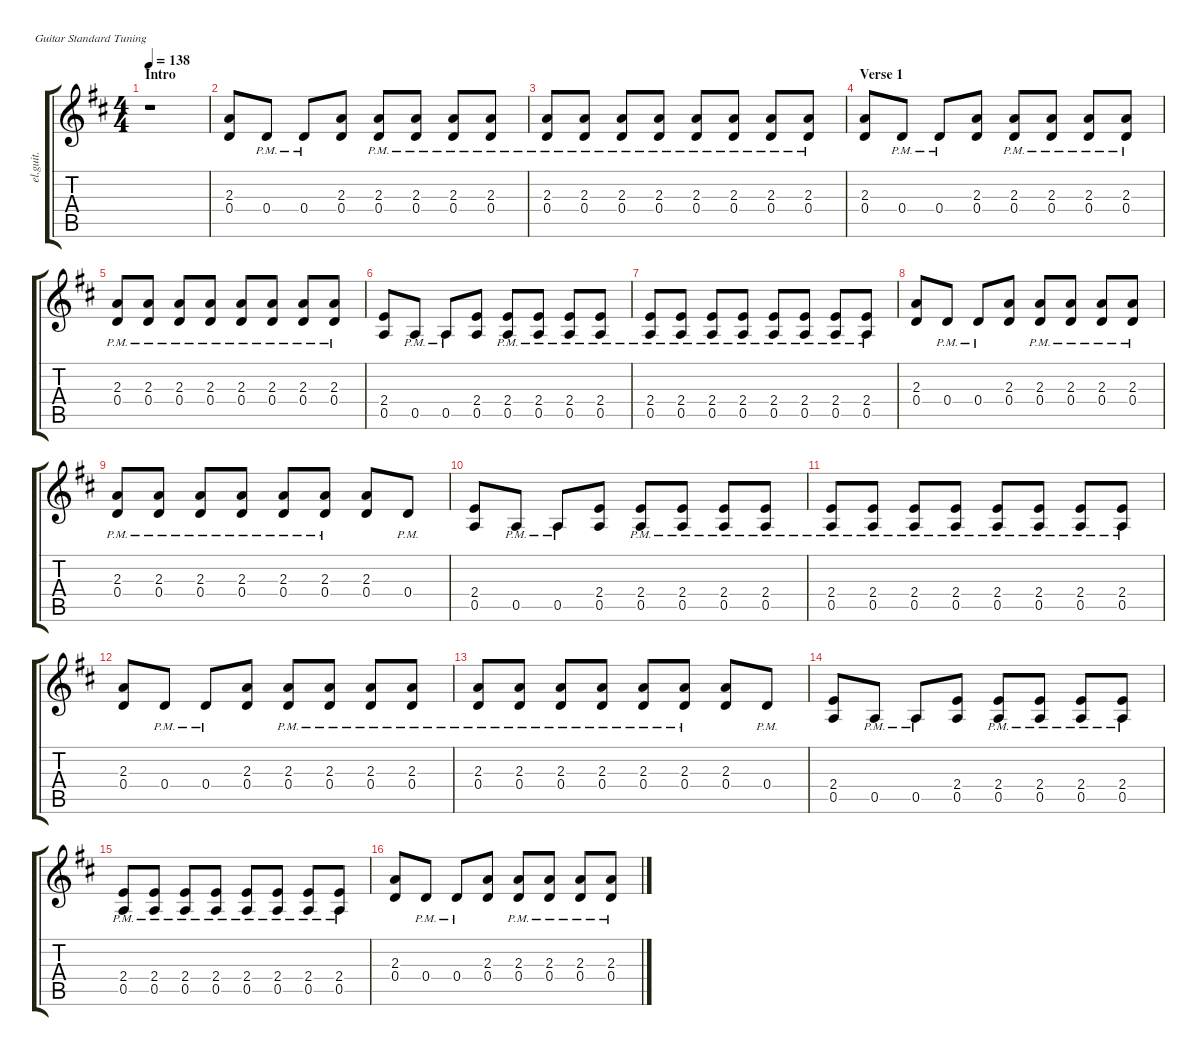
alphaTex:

\hideDynamics
\bracketExtendMode groupsimilarinstruments
\otherSystemsTrackNameOrientation horizontal
\track ("EG5 Dbl" "el.guit.") {instrument electricguitarmuted}
\staff {score tabs}
\tuning (E4 B3 G3 D3 A2 E2)
\ts (4 4)
\section ("" "Intro")
\tempo 138
\clef g2
\ks d
r.1{dy fff instrument electricguitarmuted} |
(0.4{acc forcenatural} 2.3{acc forcenatural}).8 0.4{pm acc forcenatural}.8{dy ff} 0.4{pm acc forcenatural}.8 (0.4{acc forcenatural} 2.3{acc forcenatural}).8{dy fff} (0.4{pm acc forcenatural} 2.3{pm acc forcenatural}).8{dy p} (0.4{pm acc forcenatural} 2.3{pm acc forcenatural}).8{dy mf} (0.4{pm acc forcenatural} 2.3{pm acc forcenatural}).8{dy f} (0.4{pm acc forcenatural} 2.3{pm acc forcenatural}).8{dy mf} |
(0.4{pm acc forcenatural} 2.3{pm acc forcenatural}).8 (0.4{pm acc forcenatural} 2.3{pm acc forcenatural}).8{dy ff} (0.4{pm acc forcenatural} 2.3{pm acc forcenatural}).8 (0.4{pm acc forcenatural} 2.3{pm acc forcenatural}).8{dy f} (0.4{pm acc forcenatural} 2.3{pm acc forcenatural}).8{dy ff} (0.4{pm acc forcenatural} 2.3{pm acc forcenatural}).8 (0.4{pm acc forcenatural} 2.3{pm acc forcenatural}).8 (0.4{pm acc forcenatural} 2.3{pm acc forcenatural}).8{dy f} |
\section ("" "Verse 1")
(0.4{acc forcenatural} 2.3{acc forcenatural}).8{dy fff} 0.4{pm acc forcenatural}.8{dy mf} 0.4{pm acc forcenatural}.8{dy ff} (0.4{acc forcenatural} 2.3{acc forcenatural}).8{dy fff} (0.4{pm acc forcenatural} 2.3{pm acc forcenatural}).8{dy mp} (0.4{pm acc forcenatural} 2.3{pm acc forcenatural}).8 (0.4{pm acc forcenatural} 2.3{pm acc forcenatural}).8{dy f} (0.4{pm acc forcenatural} 2.3{pm acc forcenatural}).8 |
(0.4{pm acc forcenatural} 2.3{pm acc forcenatural}).8 (0.4{pm acc forcenatural} 2.3{pm acc forcenatural}).8{dy mf} (0.4{pm acc forcenatural} 2.3{pm acc forcenatural}).8{dy f} (0.4{pm acc forcenatural} 2.3{pm acc forcenatural}).8 (0.4{pm acc forcenatural} 2.3{pm acc forcenatural}).8 (0.4{pm acc forcenatural} 2.3{pm acc forcenatural}).8{dy mf} (0.4{pm acc forcenatural} 2.3{pm acc forcenatural}).8{dy f} (0.4{pm acc forcenatural} 2.3{pm acc forcenatural}).8{dy ff} |
(2.4{acc forcenatural} 0.5{acc forcenatural}).8{dy fff} 0.5{pm acc forcenatural}.8{dy ff} 0.5{pm acc forcenatural}.8 (2.4{acc forcenatural} 0.5{acc forcenatural}).8{dy fff} (2.4{pm acc forcenatural} 0.5{pm acc forcenatural}).8{dy p} (2.4{pm acc forcenatural} 0.5{pm acc forcenatural}).8{dy mf} (2.4{pm acc forcenatural} 0.5{pm acc forcenatural}).8{dy f} (2.4{pm acc forcenatural} 0.5{pm acc forcenatural}).8{dy mf} |
(2.4{pm acc forcenatural} 0.5{pm acc forcenatural}).8 (2.4{pm acc forcenatural} 0.5{pm acc forcenatural}).8{dy ff} (2.4{pm acc forcenatural} 0.5{pm acc forcenatural}).8 (2.4{pm acc forcenatural} 0.5{pm acc forcenatural}).8{dy f} (2.4{pm acc forcenatural} 0.5{pm acc forcenatural}).8{dy ff} (2.4{pm acc forcenatural} 0.5{pm acc forcenatural}).8 (2.4{pm acc forcenatural} 0.5{pm acc forcenatural}).8 (2.4{pm acc forcenatural} 0.5{pm acc forcenatural}).8{dy f} |
(0.4{acc forcenatural} 2.3{acc forcenatural}).8{dy fff} 0.4{pm acc forcenatural}.8{dy mf} 0.4{pm acc forcenatural}.8{dy ff} (0.4{acc forcenatural} 2.3{acc forcenatural}).8{dy fff} (0.4{pm acc forcenatural} 2.3{pm acc forcenatural}).8{dy mp} (0.4{pm acc forcenatural} 2.3{pm acc forcenatural}).8 (0.4{pm acc forcenatural} 2.3{pm acc forcenatural}).8{dy f} (0.4{pm acc forcenatural} 2.3{pm acc forcenatural}).8 |
(0.4{pm acc forcenatural} 2.3{pm acc forcenatural}).8 (0.4{pm acc forcenatural} 2.3{pm acc forcenatural}).8{dy mf} (0.4{pm acc forcenatural} 2.3{pm acc forcenatural}).8{dy f} (0.4{pm acc forcenatural} 2.3{pm acc forcenatural}).8 (0.4{pm acc forcenatural} 2.3{pm acc forcenatural}).8 (0.4{pm acc forcenatural} 2.3{pm acc forcenatural}).8{dy mf} (0.4{acc forcenatural} 2.3{acc forcenatural}).8{dy f} 0.4{pm acc forcenatural}.8{dy ff} |
(0.5{acc forcenatural} 2.4{acc forcenatural}).8 0.5{pm acc forcenatural}.8{dy f} 0.5{pm acc forcenatural}.8 (0.5{acc forcenatural} 2.4{acc forcenatural}).8{dy fff} (2.4{pm acc forcenatural} 0.5{pm acc forcenatural}).8 (0.5{pm acc forcenatural} 2.4{pm acc forcenatural}).8{dy mf} (0.5{pm acc forcenatural} 2.4{pm acc forcenatural}).8 (0.5{pm acc forcenatural} 2.4{pm acc forcenatural}).8{dy mp} |
(2.4{pm acc forcenatural} 0.5{pm acc forcenatural}).8{dy mf} (2.4{pm acc forcenatural} 0.5{pm acc forcenatural}).8{dy ff} (2.4{pm acc forcenatural} 0.5{pm acc forcenatural}).8 (2.4{pm acc forcenatural} 0.5{pm acc forcenatural}).8{dy f} (2.4{pm acc forcenatural} 0.5{pm acc forcenatural}).8{dy ff} (2.4{pm acc forcenatural} 0.5{pm acc forcenatural}).8 (2.4{pm acc forcenatural} 0.5{pm acc forcenatural}).8 (2.4{pm acc forcenatural} 0.5{pm acc forcenatural}).8{dy f} |
(0.4{acc forcenatural} 2.3{acc forcenatural}).8{dy fff} 0.4{pm acc forcenatural}.8{dy mf} 0.4{pm acc forcenatural}.8{dy ff} (0.4{acc forcenatural} 2.3{acc forcenatural}).8{dy fff} (0.4{pm acc forcenatural} 2.3{pm acc forcenatural}).8{dy mp} (0.4{pm acc forcenatural} 2.3{pm acc forcenatural}).8 (0.4{pm acc forcenatural} 2.3{pm acc forcenatural}).8{dy f} (0.4{pm acc forcenatural} 2.3{pm acc forcenatural}).8 |
(0.4{pm acc forcenatural} 2.3{pm acc forcenatural}).8 (0.4{pm acc forcenatural} 2.3{pm acc forcenatural}).8{dy mf} (0.4{pm acc forcenatural} 2.3{pm acc forcenatural}).8{dy f} (0.4{pm acc forcenatural} 2.3{pm acc forcenatural}).8 (0.4{pm acc forcenatural} 2.3{pm acc forcenatural}).8 (0.4{pm acc forcenatural} 2.3{pm acc forcenatural}).8{dy mf} (0.4{acc forcenatural} 2.3{acc forcenatural}).8{dy f} 0.4{pm acc forcenatural}.8{dy ff} |
(2.4{acc forcenatural} 0.5{acc forcenatural}).8{dy fff} 0.5{pm acc forcenatural}.8{dy ff} 0.5{pm acc forcenatural}.8 (2.4{acc forcenatural} 0.5{acc forcenatural}).8{dy fff} (2.4{pm acc forcenatural} 0.5{pm acc forcenatural}).8{dy p} (2.4{pm acc forcenatural} 0.5{pm acc forcenatural}).8{dy mf} (2.4{pm acc forcenatural} 0.5{pm acc forcenatural}).8{dy f} (2.4{pm acc forcenatural} 0.5{pm acc forcenatural}).8{dy mf} |
(2.4{pm acc forcenatural} 0.5{pm acc forcenatural}).8 (2.4{pm acc forcenatural} 0.5{pm acc forcenatural}).8{dy ff} (2.4{pm acc forcenatural} 0.5{pm acc forcenatural}).8 (2.4{pm acc forcenatural} 0.5{pm acc forcenatural}).8{dy f} (2.4{pm acc forcenatural} 0.5{pm acc forcenatural}).8{dy ff} (2.4{pm acc forcenatural} 0.5{pm acc forcenatural}).8 (2.4{pm acc forcenatural} 0.5{pm acc forcenatural}).8 (2.4{pm acc forcenatural} 0.5{pm acc forcenatural}).8{dy f} |
(0.4{acc forcenatural} 2.3{acc forcenatural}).8{dy fff} 0.4{pm acc forcenatural}.8{dy mf} 0.4{pm acc forcenatural}.8{dy ff} (0.4{acc forcenatural} 2.3{acc forcenatural}).8{dy fff} (0.4{pm acc forcenatural} 2.3{pm acc forcenatural}).8{dy mp} (0.4{pm acc forcenatural} 2.3{pm acc forcenatural}).8 (0.4{pm acc forcenatural} 2.3{pm acc forcenatural}).8{dy f} (0.4{pm acc forcenatural} 2.3{pm acc forcenatural}).8
